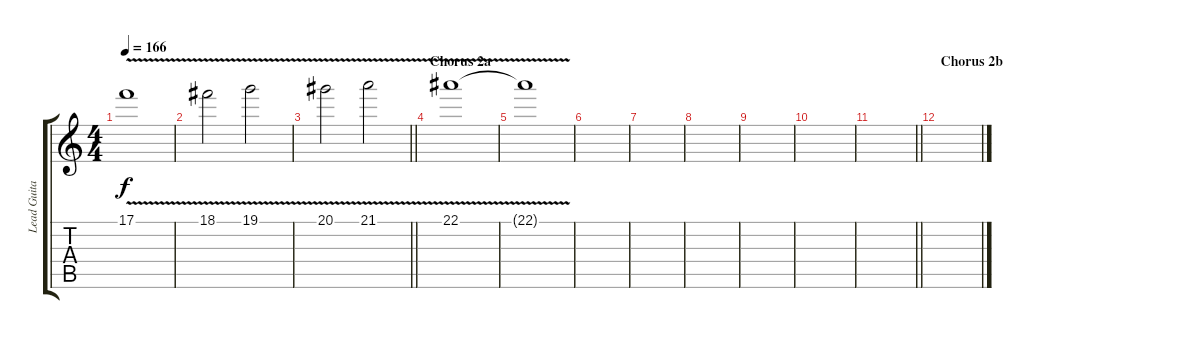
\track ("Lead Guitar 1" "Lead Guita") {instrument distortionguitar}
\staff {score tabs}
\tuning (C4 G3 Eb3 Bb2 F2 C2) {hide}
\ts (4 4)
\tempo 166
\clef g2
\ks c
17.1{v}.1{dy f} |
18.1{v}.2 19.1{v}.2 |
\barLineRight lightlight
20.1{v}.2 21.1{v}.2 |
\section ("" "Chorus 2a")
22.1{v}.1{volume 0} |
22.1{t}.1 |
|
|
|
|
|
\barLineRight lightlight
|
\section ("" "Chorus 2b")
